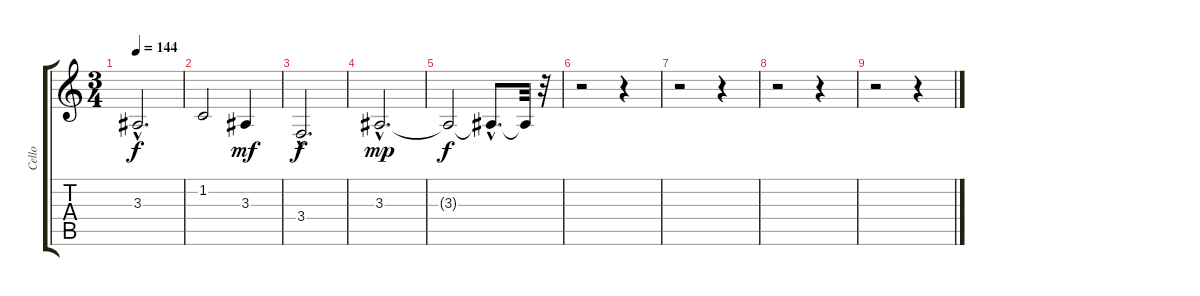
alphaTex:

\track ("Cello" "Cello") {instrument cello}
\staff {score tabs}
\tuning (E4 B3 G3 D3 A2 E2) {hide}
\ts (3 4)
\tempo 144
\clef g2
\ks c
3.3{hac}.2{d dy f} |
1.2.2 3.3.4{dy mf} |
3.4{hac}.2{d dy f} |
3.3{hac}.2{d dy mp} |
3.3{t}.2{dy f} 3.3{hac t}.8{d} 3.3{t}.32 r.32 |
r.2 r.4 |
r.2 r.4 |
r.2 r.4 |
r.2 r.4
